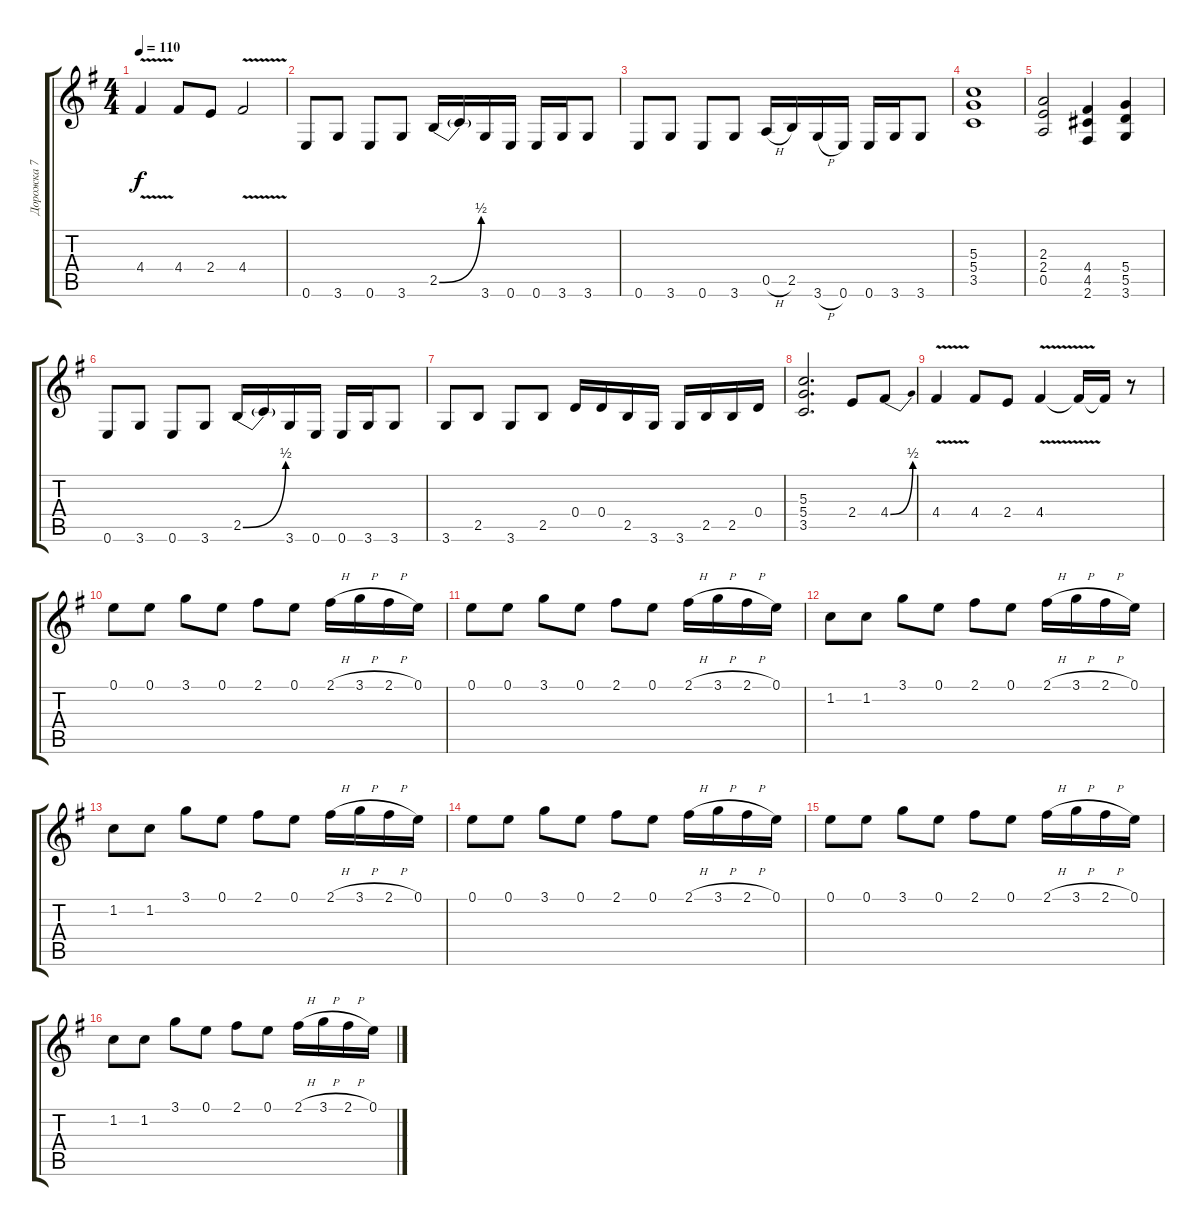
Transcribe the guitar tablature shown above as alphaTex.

\track ("Дорожка 7" "Дорожка 7") {instrument acousticguitarsteel}
\staff {score tabs}
\tuning (E4 B3 G3 D3 A2 E2) {hide}
\ts (4 4)
\tempo 110
\clef g2
\ks eminor
4.4{v}.4{dy f} 4.4.8 2.4.8 4.4{v}.2 |
0.6.8 3.6.8 0.6.8 3.6.8 2.5{be (bend 0 0 60 2)}.16 2.5{t}.16 3.6.16 0.6.16 0.6.16 3.6.16 3.6.8 |
0.6.8 3.6.8 0.6.8 3.6.8 0.5{h}.16 2.5.16 3.6{h}.16 0.6.16 0.6.16 3.6.16 3.6.8 |
(5.3 5.4 3.5).1 |
(2.3 2.4 0.5).2 (4.4 4.5 2.6).4 (5.4 5.5 3.6).4 |
0.6.8 3.6.8 0.6.8 3.6.8 2.5{be (bend 0 0 60 2)}.16 2.5{t}.16 3.6.16 0.6.16 0.6.16 3.6.16 3.6.8 |
3.6.8 2.5.8 3.6.8 2.5.8 0.4.16 0.4.16 2.5.16 3.6.16 3.6.16 2.5.16 2.5.16 0.4.16 |
(5.3 5.4 3.5).2{d} 2.4.8 4.4{be (bend 0 0 60 2)}.8 |
4.4{v}.4 4.4.8 2.4.8 4.4{v}.4 4.4{t}.16 4.4{t}.16 r.8 |
0.1.8 0.1.8 3.1.8 0.1.8 2.1.8 0.1.8 2.1{h}.16 3.1{h}.16 2.1{h}.16 0.1.16 |
0.1.8 0.1.8 3.1.8 0.1.8 2.1.8 0.1.8 2.1{h}.16 3.1{h}.16 2.1{h}.16 0.1.16 |
1.2.8 1.2.8 3.1.8 0.1.8 2.1.8 0.1.8 2.1{h}.16 3.1{h}.16 2.1{h}.16 0.1.16 |
1.2.8 1.2.8 3.1.8 0.1.8 2.1.8 0.1.8 2.1{h}.16 3.1{h}.16 2.1{h}.16 0.1.16 |
0.1.8 0.1.8 3.1.8 0.1.8 2.1.8 0.1.8 2.1{h}.16 3.1{h}.16 2.1{h}.16 0.1.16 |
0.1.8 0.1.8 3.1.8 0.1.8 2.1.8 0.1.8 2.1{h}.16 3.1{h}.16 2.1{h}.16 0.1.16 |
1.2.8 1.2.8 3.1.8 0.1.8 2.1.8 0.1.8 2.1{h}.16 3.1{h}.16 2.1{h}.16 0.1.16
